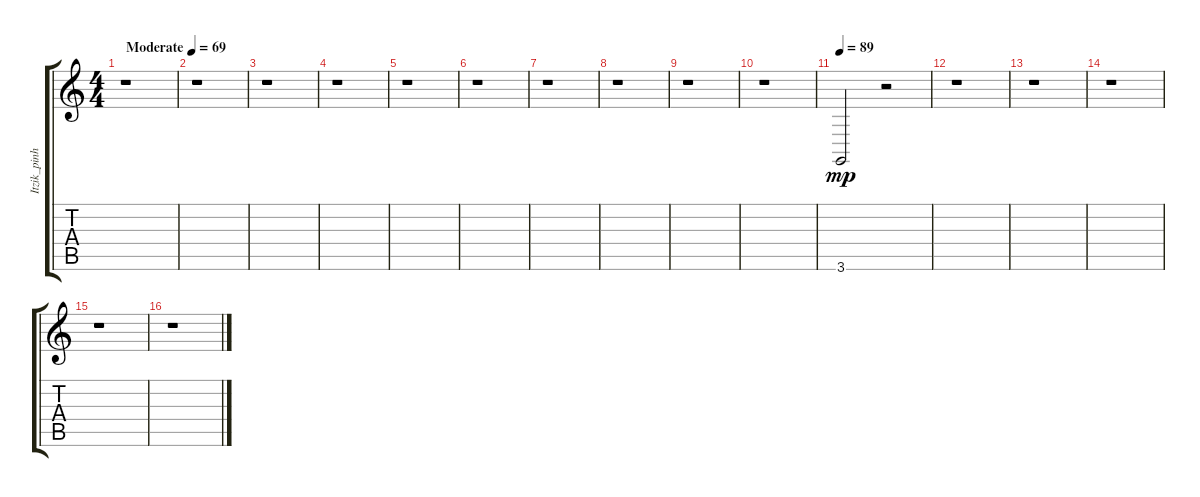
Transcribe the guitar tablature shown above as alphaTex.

\track ("" "Itzik_pinh") {instrument tremolostrings}
\staff {score tabs}
\tuning (E4 B3 G3 D3 A2 E2) {hide}
\ts (4 4)
\tempo (69 "Moderate")
\clef g2
\ks c
r.1{dy mp instrument tremolostrings} |
r.1 |
r.1 |
r.1 |
r.1 |
r.1 |
r.1 |
r.1 |
r.1 |
r.1 |
\tempo 89
3.6.2 r.2 |
r.1 |
r.1 |
r.1 |
r.1 |
r.1
